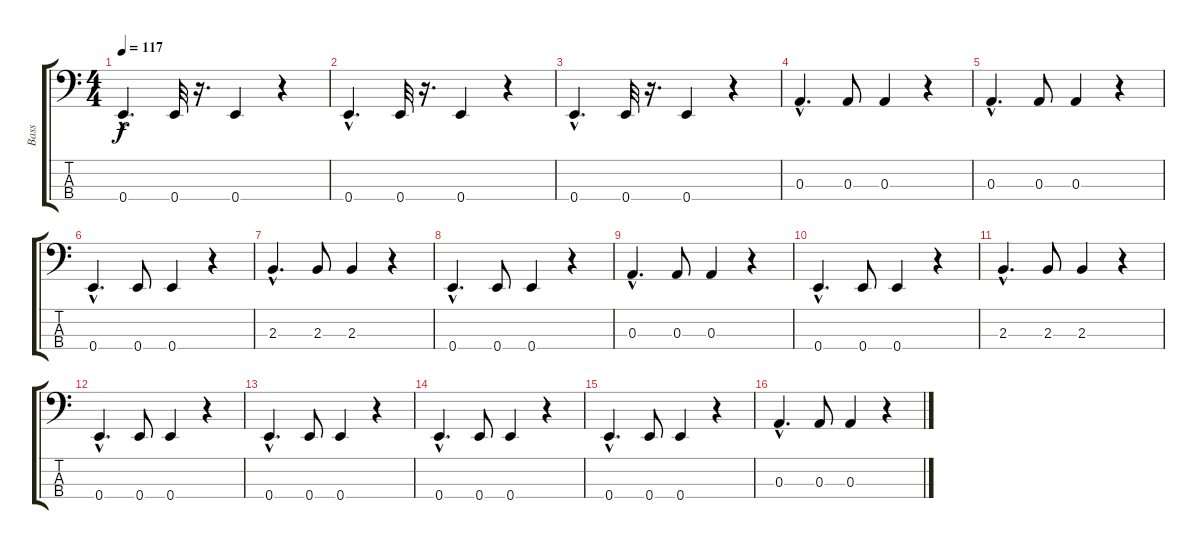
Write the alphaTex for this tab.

\track ("Bass" "Bass") {instrument electricbasspick}
\staff {score tabs}
\tuning (G2 D2 A1 E1) {hide}
\ts (4 4)
\tempo 117
\clef f4
\ks c
0.4{hac}.4{d dy f} 0.4.32 r.16{d} 0.4.4 r.4 |
0.4{hac}.4{d} 0.4.32 r.16{d} 0.4.4 r.4 |
0.4{hac}.4{d} 0.4.32 r.16{d} 0.4.4 r.4 |
0.3{hac}.4{d} 0.3.8 0.3.4 r.4 |
0.3{hac}.4{d} 0.3.8 0.3.4 r.4 |
0.4{hac}.4{d} 0.4.8 0.4.4 r.4 |
2.3{hac}.4{d} 2.3.8 2.3.4 r.4 |
0.4{hac}.4{d} 0.4.8 0.4.4 r.4 |
0.3{hac}.4{d} 0.3.8 0.3.4 r.4 |
0.4{hac}.4{d} 0.4.8 0.4.4 r.4 |
2.3{hac}.4{d} 2.3.8 2.3.4 r.4 |
0.4{hac}.4{d} 0.4.8 0.4.4 r.4 |
0.4{hac}.4{d} 0.4.8 0.4.4 r.4 |
0.4{hac}.4{d} 0.4.8 0.4.4 r.4 |
0.4{hac}.4{d} 0.4.8 0.4.4 r.4 |
0.3{hac}.4{d} 0.3.8 0.3.4 r.4
